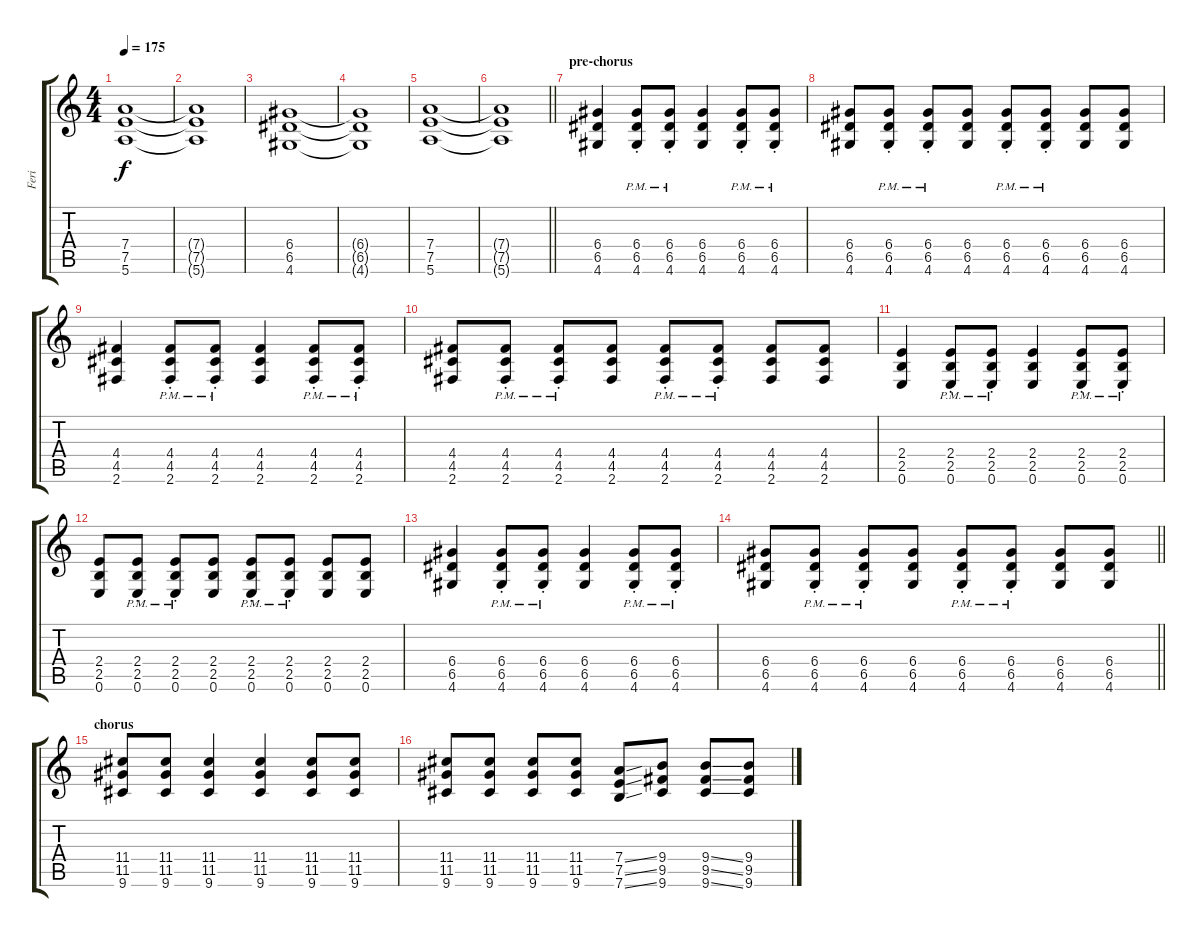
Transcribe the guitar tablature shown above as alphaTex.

\track ("Feri" "Feri") {instrument distortionguitar}
\staff {score tabs}
\tuning (E4 B3 G3 D3 A2 E2) {hide}
\ts (4 4)
\tempo 175
\clef g2
\ks c
(7.4 7.5 5.6).1{dy f} |
(7.4{t} 7.5{t} 5.6{t}).1 |
(6.4 6.5 4.6).1 |
(6.4{t} 6.5{t} 4.6{t}).1 |
(7.4 7.5 5.6).1 |
\barLineRight lightlight
(7.4{t} 7.5{t} 5.6{t}).1 |
\section ("" "pre-chorus")
(6.4 6.5 4.6).4 (6.4{pm st} 6.5{pm st} 4.6{pm st}).8 (6.4{pm st} 6.5{pm st} 4.6{pm st}).8 (6.4 6.5 4.6).4 (6.4{pm st} 6.5{pm st} 4.6{pm st}).8 (6.4{pm st} 6.5{pm st} 4.6{pm st}).8 |
(6.4 6.5 4.6).8 (6.4{pm st} 6.5{pm st} 4.6{pm st}).8 (6.4{pm st} 6.5{pm st} 4.6{pm st}).8 (6.4 6.5 4.6).8 (6.4{pm st} 6.5{pm st} 4.6{pm st}).8 (6.4{pm st} 6.5{pm st} 4.6{pm st}).8 (6.4 6.5 4.6).8 (6.4 6.5 4.6).8 |
(4.4 4.5 2.6).4 (4.4{pm st} 4.5{pm st} 2.6{pm st}).8 (4.4{pm st} 4.5{pm st} 2.6{pm st}).8 (4.4 4.5 2.6).4 (4.4{pm st} 4.5{pm st} 2.6{pm st}).8 (4.4{pm st} 4.5{pm st} 2.6{pm st}).8 |
(4.4 4.5 2.6).8 (4.4{pm st} 4.5{pm st} 2.6{pm st}).8 (4.4{pm st} 4.5{pm st} 2.6{pm st}).8 (4.4 4.5 2.6).8 (4.4{pm st} 4.5{pm st} 2.6{pm st}).8 (4.4{pm st} 4.5{pm st} 2.6{pm st}).8 (4.4 4.5 2.6).8 (4.4 4.5 2.6).8 |
(2.4 2.5 0.6).4 (2.4{pm st} 2.5{pm st} 0.6{pm st}).8 (2.4{pm st} 2.5{pm st} 0.6{pm st}).8 (2.4 2.5 0.6).4 (2.4{pm st} 2.5{pm st} 0.6{pm st}).8 (2.4{pm st} 2.5{pm st} 0.6{pm st}).8 |
(2.4 2.5 0.6).8 (2.4{pm st} 2.5{pm st} 0.6{pm st}).8 (2.4{pm st} 2.5{pm st} 0.6{pm st}).8 (2.4 2.5 0.6).8 (2.4{pm st} 2.5{pm st} 0.6{pm st}).8 (2.4{pm st} 2.5{pm st} 0.6{pm st}).8 (2.4 2.5 0.6).8 (2.4 2.5 0.6).8 |
(6.4 6.5 4.6).4 (6.4{pm st} 6.5{pm st} 4.6{pm st}).8 (6.4{pm st} 6.5{pm st} 4.6{pm st}).8 (6.4 6.5 4.6).4 (6.4{pm st} 6.5{pm st} 4.6{pm st}).8 (6.4{pm st} 6.5{pm st} 4.6{pm st}).8 |
\barLineRight lightlight
(6.4 6.5 4.6).8 (6.4{pm st} 6.5 4.6).8 (6.4{pm st} 6.5{pm st} 4.6{pm st}).8 (6.4 6.5 4.6).8 (6.4{pm st} 6.5{pm st} 4.6{pm st}).8 (6.4{pm st} 6.5{pm st} 4.6{pm st}).8 (6.4 6.5 4.6).8 (6.4 6.5 4.6).8 |
\section ("" "chorus")
(11.4 11.5 9.6).8 (11.4 11.5 9.6).8 (11.4 11.5 9.6).4 (11.4 11.5 9.6).4 (11.4 11.5 9.6).8 (11.4 11.5 9.6).8 |
(11.4 11.5 9.6).8 (11.4 11.5 9.6).8 (11.4 11.5 9.6).8 (11.4 11.5 9.6).8 (7.4{ss} 7.5{ss} 7.6{ss}).8 (9.4 9.5 9.6).8 (9.4{ss} 9.5{ss} 9.6{ss}).8 (9.4 9.5 9.6).8
